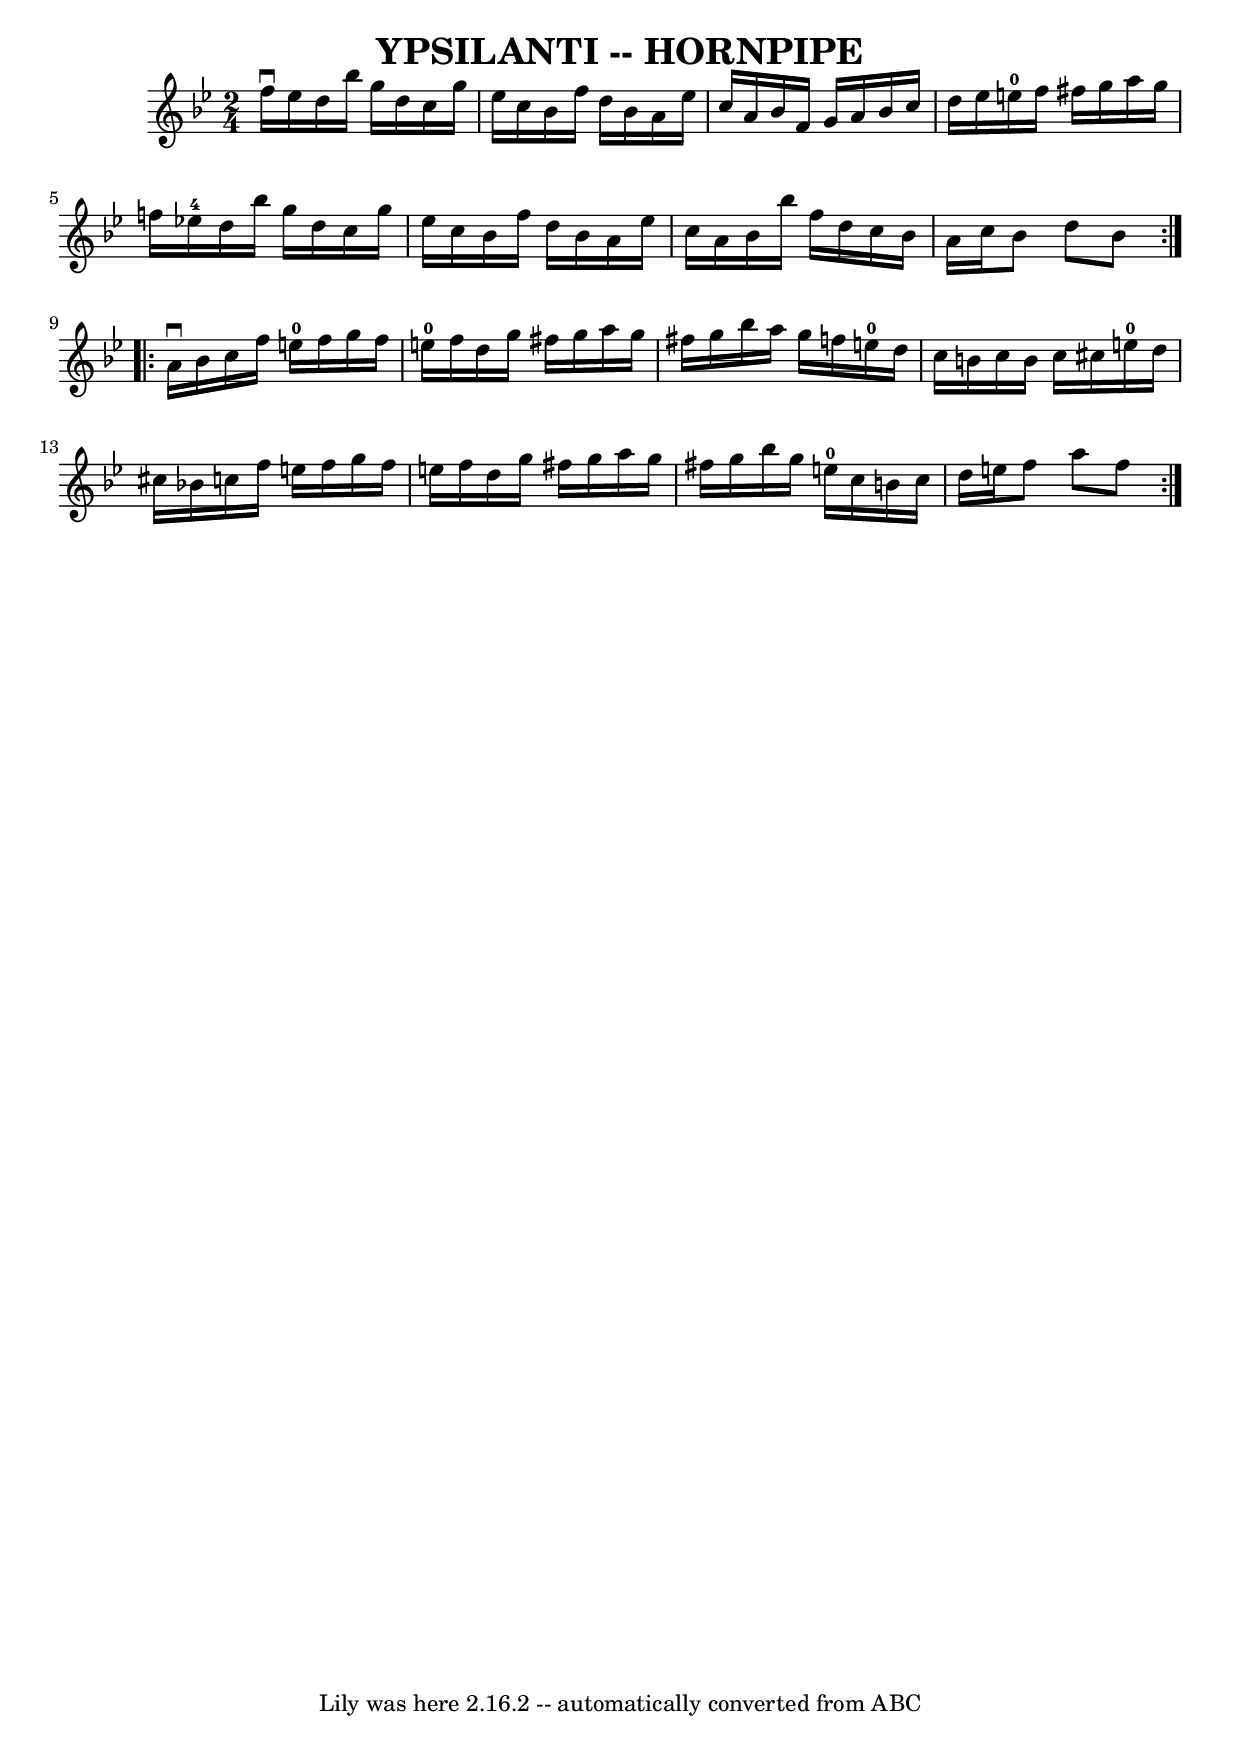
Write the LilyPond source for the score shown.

\version "2.16.2"
\include "Mammoth.ily"
\header {
  %% book = "Ryan's Mammoth Collection of Fiddle Tunes"
  crossRefNumber = "1"
  footnotes = ""
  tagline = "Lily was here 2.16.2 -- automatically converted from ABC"
  title = "YPSILANTI -- HORNPIPE"

}
voicedefault =  {



  \repeat volta 2 {

    \time 2/4 
    \key bes \major f''16^\downbow ees''16        |
    d''16   
    bes''16 g''16 d''16 c''16 g''16 ees''16 c''16    |
    
    bes'16 f''16 d''16 bes'16 a'16 ees''16 c''16 a'16     |
    bes'16 f'16 g'16 a'16 bes'16 c''16 d''16    
    ees''16    |
    e''16-0 f''16 fis''16 g''16 a''16    
    g''16 f''!16 ees''!16-4   | |
    d''16 bes''16    
    g''16 d''16 c''16 g''16 ees''16 c''16    |
    bes'16    
    f''16 d''16 bes'16 a'16 ees''16 c''16 a'16    |
    
    bes'16 bes''16 f''16 d''16 c''16 bes'16 a'16 c''16     |
    bes'8 d''8 bes'8    
  }     
  \repeat volta 2 {
    a'16^\downbow   
    bes'16        |
    c''16 f''16 e''16-0 f''16 g''16 f''16 
    e''16-0 f''16    |
    d''16 g''16 fis''16 g''16 a''16 
    g''16 fis''16 g''16    |
    bes''16 a''16 g''16 f''!16  
    e''16-0 d''16 c''16 b'16    |
    c''16 b'16 c''16    
    cis''16 e''16-0 d''16 cis''16 bes'!16    | |
    
    c''16 f''16 e''16 f''16 g''16 f''16 e''16 f''16     |
    d''16 g''16 fis''16 g''16 a''16 g''16 fis''16    
    g''16    |
    bes''16 g''16 e''16-0 c''16 b'16 c''16    
    d''16 e''16    |
    f''8 a''8 f''8    
  }   

}

\score{
  <<

    \context Staff="default"
    {
      \voicedefault 
      
    }

  >>
  \layout {
    
  }
  \midi {
  }

}
